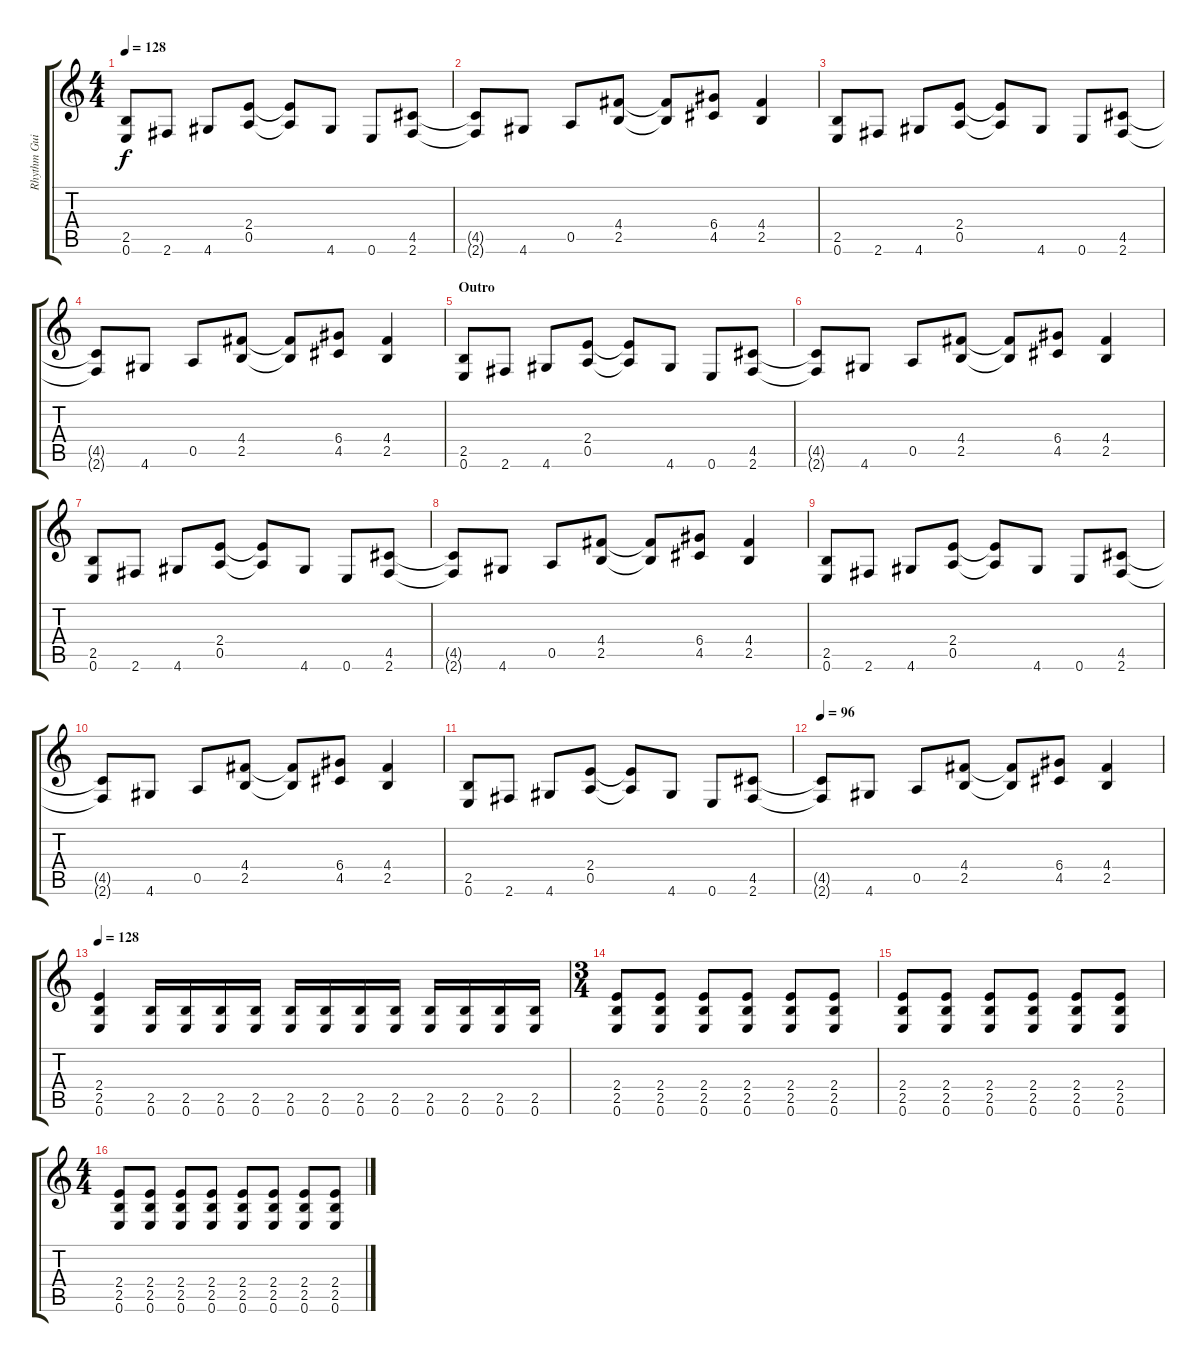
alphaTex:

\track ("Rhythm Guitar" "Rhythm Gui") {instrument overdrivenguitar}
\staff {score tabs}
\tuning (E4 B3 G3 D3 A2 E2) {hide}
\ts (4 4)
\tempo 128
\clef g2
\ks c
(2.5 0.6).8{dy f} 2.6.8 4.6.8 (2.4 0.5).8 (2.4{t} 0.5{t}).8 4.6.8 0.6.8 (4.5 2.6).8 |
(4.5{t} 2.6{t}).8 4.6.8 0.5.8 (4.4 2.5).8 (4.4{t} 2.5{t}).8 (6.4 4.5).8 (4.4 2.5).4 |
(2.5 0.6).8 2.6.8 4.6.8 (2.4 0.5).8 (2.4{t} 0.5{t}).8 4.6.8 0.6.8 (4.5 2.6).8 |
(4.5{t} 2.6{t}).8 4.6.8 0.5.8 (4.4 2.5).8 (4.4{t} 2.5{t}).8 (6.4 4.5).8 (4.4 2.5).4 |
\section ("" "Outro")
(2.5 0.6).8 2.6.8 4.6.8 (2.4 0.5).8 (2.4{t} 0.5{t}).8 4.6.8 0.6.8 (4.5 2.6).8 |
(4.5{t} 2.6{t}).8 4.6.8 0.5.8 (4.4 2.5).8 (4.4{t} 2.5{t}).8 (6.4 4.5).8 (4.4 2.5).4 |
(2.5 0.6).8 2.6.8 4.6.8 (2.4 0.5).8 (2.4{t} 0.5{t}).8 4.6.8 0.6.8 (4.5 2.6).8 |
(4.5{t} 2.6{t}).8 4.6.8 0.5.8 (4.4 2.5).8 (4.4{t} 2.5{t}).8 (6.4 4.5).8 (4.4 2.5).4 |
(2.5 0.6).8 2.6.8 4.6.8 (2.4 0.5).8 (2.4{t} 0.5{t}).8 4.6.8 0.6.8 (4.5 2.6).8 |
(4.5{t} 2.6{t}).8 4.6.8 0.5.8 (4.4 2.5).8 (4.4{t} 2.5{t}).8 (6.4 4.5).8 (4.4 2.5).4 |
(2.5 0.6).8 2.6.8 4.6.8 (2.4 0.5).8 (2.4{t} 0.5{t}).8 4.6.8 0.6.8 (4.5 2.6).8 |
\tempo 96
(4.5{t} 2.6{t}).8 4.6.8 0.5.8 (4.4 2.5).8 (4.4{t} 2.5{t}).8 (6.4 4.5).8 (4.4 2.5).4 |
\tempo 128
(2.4 2.5 0.6).4 (2.5 0.6).16 (2.5 0.6).16 (2.5 0.6).16 (2.5 0.6).16 (2.5 0.6).16 (2.5 0.6).16 (2.5 0.6).16 (2.5 0.6).16 (2.5 0.6).16 (2.5 0.6).16 (2.5 0.6).16 (2.5 0.6).16 |
\ts (3 4)
(2.4 2.5 0.6).8 (2.4 2.5 0.6).8 (2.4 2.5 0.6).8 (2.4 2.5 0.6).8 (2.4 2.5 0.6).8 (2.4 2.5 0.6).8 |
(2.4 2.5 0.6).8 (2.4 2.5 0.6).8 (2.4 2.5 0.6).8 (2.4 2.5 0.6).8 (2.4 2.5 0.6).8 (2.4 2.5 0.6).8 |
\ts (4 4)
(2.4 2.5 0.6).8 (2.4 2.5 0.6).8 (2.4 2.5 0.6).8 (2.4 2.5 0.6).8 (2.4 2.5 0.6).8 (2.4 2.5 0.6).8 (2.4 2.5 0.6).8 (2.4 2.5 0.6).8
